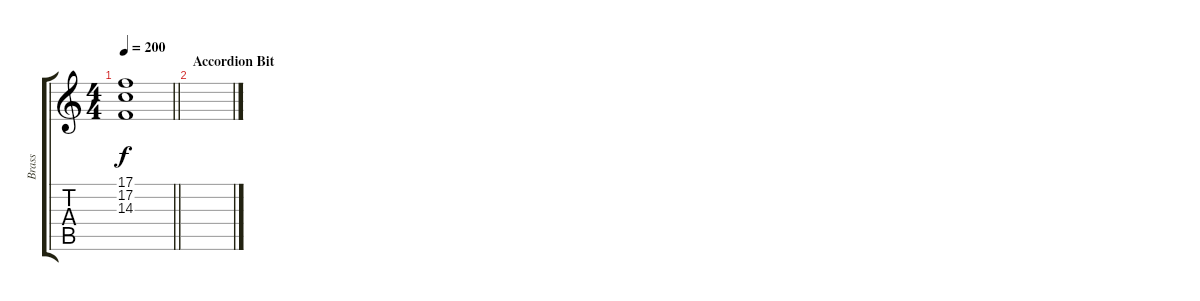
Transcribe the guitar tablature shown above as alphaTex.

\track ("Brass" "Brass") {instrument brasssection}
\staff {score tabs}
\tuning (C4 G3 Eb3 Bb2 F2 C2) {hide}
\ts (4 4)
\tempo 200
\clef g2
\barLineRight lightlight
\ks c
(17.1 17.2{t} 14.3{t}).1{dy f} |
\section ("" "Accordion Bit")
